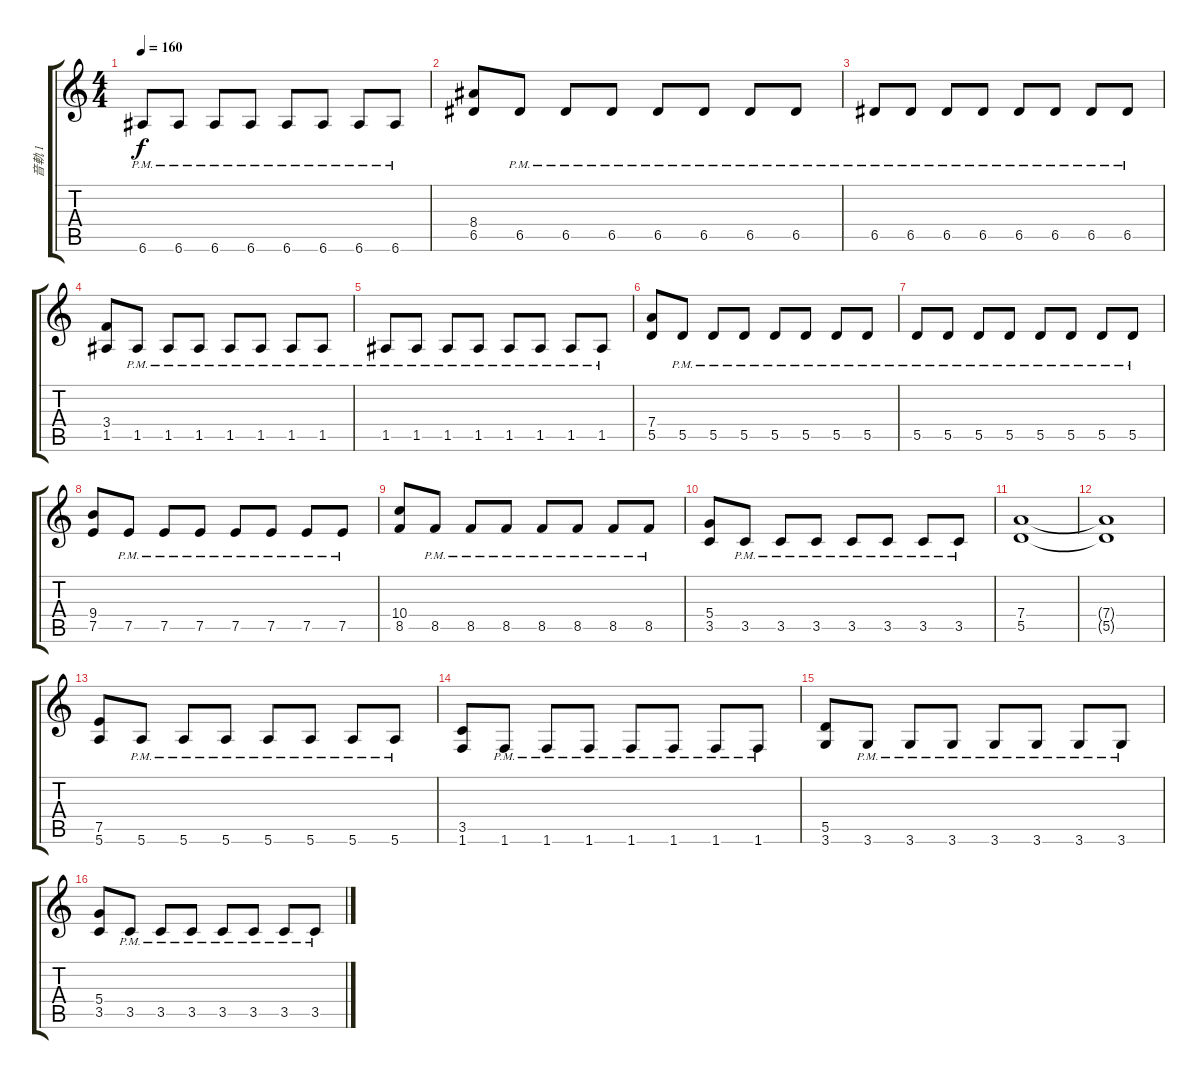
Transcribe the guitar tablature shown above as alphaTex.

\track ("音軌 1" "音軌 1") {instrument overdrivenguitar}
\staff {score tabs}
\tuning (E4 B3 G3 D3 A2 E2) {hide}
\ts (4 4)
\tempo 160
\clef g2
\ks c
6.6{pm}.8{dy f} 6.6{pm}.8 6.6{pm}.8 6.6{pm}.8 6.6{pm}.8 6.6{pm}.8 6.6{pm}.8 6.6{pm}.8 |
(8.4 6.5).8 6.5{pm}.8 6.5{pm}.8 6.5{pm}.8 6.5{pm}.8 6.5{pm}.8 6.5{pm}.8 6.5{pm}.8 |
6.5{pm}.8 6.5{pm}.8 6.5{pm}.8 6.5{pm}.8 6.5{pm}.8 6.5{pm}.8 6.5{pm}.8 6.5{pm}.8 |
(3.4 1.5).8 1.5{pm}.8 1.5{pm}.8 1.5{pm}.8 1.5{pm}.8 1.5{pm}.8 1.5{pm}.8 1.5{pm}.8 |
1.5{pm}.8 1.5{pm}.8 1.5{pm}.8 1.5{pm}.8 1.5{pm}.8 1.5{pm}.8 1.5{pm}.8 1.5{pm}.8 |
(7.4 5.5).8 5.5{pm}.8 5.5{pm}.8 5.5{pm}.8 5.5{pm}.8 5.5{pm}.8 5.5{pm}.8 5.5{pm}.8 |
5.5{pm}.8 5.5{pm}.8 5.5{pm}.8 5.5{pm}.8 5.5{pm}.8 5.5{pm}.8 5.5{pm}.8 5.5{pm}.8 |
(9.4 7.5).8 7.5{pm}.8 7.5{pm}.8 7.5{pm}.8 7.5{pm}.8 7.5{pm}.8 7.5{pm}.8 7.5{pm}.8 |
(10.4 8.5).8 8.5{pm}.8 8.5{pm}.8 8.5{pm}.8 8.5{pm}.8 8.5{pm}.8 8.5{pm}.8 8.5{pm}.8 |
(5.4 3.5).8 3.5{pm}.8 3.5{pm}.8 3.5{pm}.8 3.5{pm}.8 3.5{pm}.8 3.5{pm}.8 3.5{pm}.8 |
(7.4 5.5).1 |
(7.4{t} 5.5{t}).1 |
(7.5 5.6).8 5.6{pm}.8 5.6{pm}.8 5.6{pm}.8 5.6{pm}.8 5.6{pm}.8 5.6{pm}.8 5.6{pm}.8 |
(3.5 1.6).8 1.6{pm}.8 1.6{pm}.8 1.6{pm}.8 1.6{pm}.8 1.6{pm}.8 1.6{pm}.8 1.6{pm}.8 |
(5.5 3.6).8 3.6{pm}.8 3.6{pm}.8 3.6{pm}.8 3.6{pm}.8 3.6{pm}.8 3.6{pm}.8 3.6{pm}.8 |
(5.4 3.5).8 3.5{pm}.8 3.5{pm}.8 3.5{pm}.8 3.5{pm}.8 3.5{pm}.8 3.5{pm}.8 3.5{pm}.8
